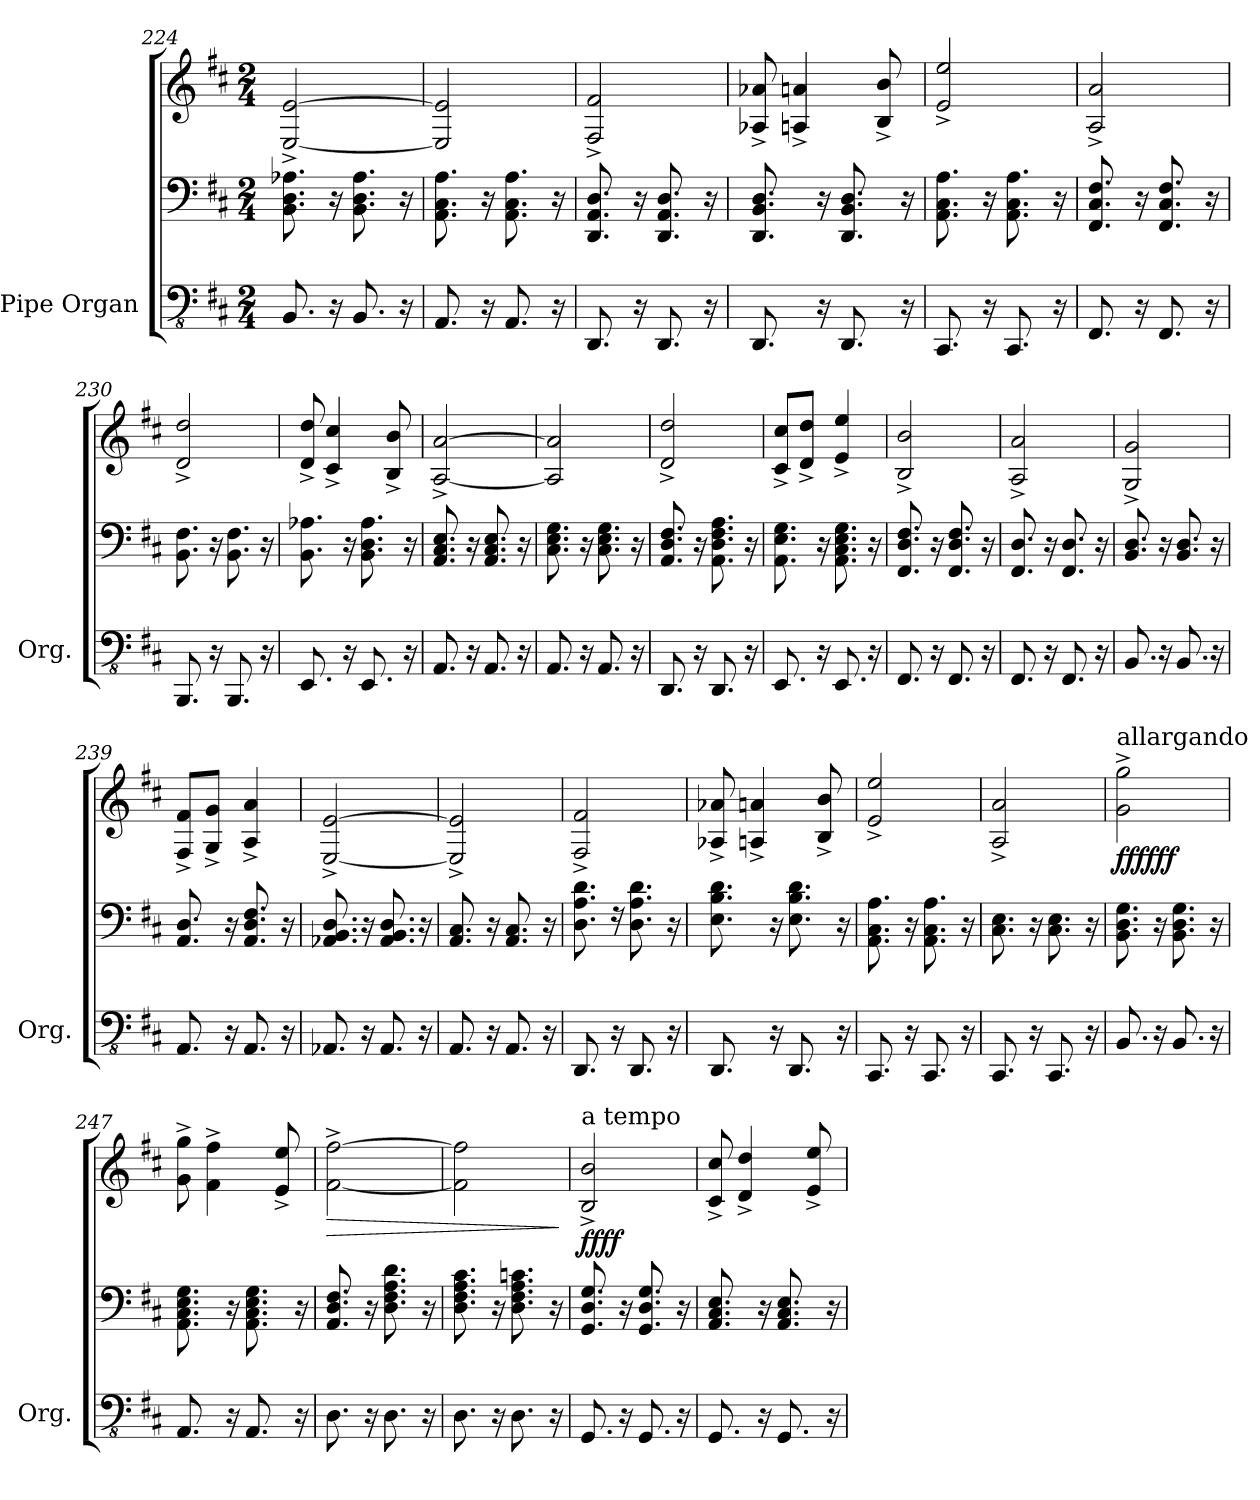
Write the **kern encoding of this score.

**kern	**kern	**kern	**dynam
*part1	*part1	*part1	*part1
*staff3	*staff2	*staff1	*staff1/2/3
*I"Pipe Organ	*	*	*
*I'Org.	*	*	*
*clefFv4	*clefF4	*clefG2	*
*k[f#c#]	*k[f#c#]	*k[f#c#]	*
*M2/4	*M2/4	*M2/4	*
=224	=224	=224	=224
8.BBB/	8.BB\ 8.D\ 8.A-X\	[2E/^ [2e/^	.
16r	16r	.	.
8.BBB/	8.BB\ 8.D\ 8.A-\	.	.
16r	16r	.	.
=225	=225	=225	=225
8.AAA/	8.AA\ 8.C#\ 8.A\	2E/] 2e/]	.
16r	16r	.	.
8.AAA/	8.AA\ 8.C#\ 8.A\	.	.
16r	16r	.	.
=226	=226	=226	=226
8.DDD/	8.DD/ 8.AA/ 8.D/	2F#/^ 2f#/^	.
16r	16r	.	.
8.DDD/	8.DD/ 8.AA/ 8.D/	.	.
16r	16r	.	.
=227	=227	=227	=227
8.DDD/	8.DD/ 8.BB/ 8.D/	8A-X/^ 8a-X/^	.
.	.	4An/^ 4an/^	.
16r	16r	.	.
8.DDD/	8.DD/ 8.BB/ 8.D/	.	.
.	.	8B/^ 8b/^	.
16r	16r	.	.
=228	=228	=228	=228
8.CCC#/	8.AA\ 8.C#\ 8.A\	2e/^ 2ee/^	.
16r	16r	.	.
8.CCC#/	8.AA\ 8.C#\ 8.A\	.	.
16r	16r	.	.
=229	=229	=229	=229
8.FFF#/	8.FF#/ 8.C#/ 8.F#/	2A/^ 2a/^	.
16r	16r	.	.
8.FFF#/	8.FF#/ 8.C#/ 8.F#/	.	.
16r	16r	.	.
!!LO:LB:g=z
=230	=230	=230	=230
8.BBBB/	8.BB\ 8.F#\	2d/^ 2dd/^	.
16r	16r	.	.
8.BBBB/	8.BB\ 8.F#\	.	.
16r	16r	.	.
=231	=231	=231	=231
8.EEE/	8.BB\ 8.A-X\	8d/^ 8dd/^	.
.	.	4c#/^ 4cc#/^	.
16r	16r	.	.
8.EEE/	8.BB\ 8.D\ 8.A-\	.	.
.	.	8B/^ 8b/^	.
16r	16r	.	.
=232	=232	=232	=232
8.AAA/	8.AA/ 8.C#/ 8.E/	[2A/^ [2a/^	.
16r	16r	.	.
8.AAA/	8.AA/ 8.C#/ 8.E/	.	.
16r	16r	.	.
=233	=233	=233	=233
8.AAA/	8.C#\ 8.E\ 8.G\	2A/] 2a/]	.
16r	16r	.	.
8.AAA/	8.C#\ 8.E\ 8.G\	.	.
16r	16r	.	.
=234	=234	=234	=234
8.DDD/	8.AA/ 8.D/ 8.F#/	2d/^ 2dd/^	.
16r	16r	.	.
8.DDD/	8.AA\ 8.D\ 8.F#\ 8.A\	.	.
16r	16r	.	.
=235	=235	=235	=235
8.EEE/	8.AA\ 8.E\ 8.G\	8c#/^ 8cc#/^L	.
.	.	8d/^ 8dd/^J	.
16r	16r	.	.
8.EEE/	8.AA\ 8.C#\ 8.E\ 8.G\	4e/^ 4ee/^	.
16r	16r	.	.
=236	=236	=236	=236
8.FFF#/	8.FF#/ 8.D/ 8.F#/	2B/^ 2b/^	.
16r	16r	.	.
8.FFF#/	8.FF#/ 8.D/ 8.F#/	.	.
16r	16r	.	.
!!LO:LB:g=z
=237	=237	=237	=237
8.FFF#/	8.FF#/ 8.D/	2A/^ 2a/^	.
16r	16r	.	.
8.FFF#/	8.FF#/ 8.D/	.	.
16r	16r	.	.
=238	=238	=238	=238
8.BBB/	8.BB/ 8.D/	2G/^ 2g/^	.
16r	16r	.	.
8.BBB/	8.BB/ 8.D/	.	.
16r	16r	.	.
=239	=239	=239	=239
8.AAA/	8.AA/ 8.D/	8F#/^ 8f#/^L	.
.	.	8G/^ 8g/^J	.
16r	16r	.	.
8.AAA/	8.AA/ 8.D/ 8.F#/	4A/^ 4a/^	.
16r	16r	.	.
=240	=240	=240	=240
8.AAA-X/	8.AA-X/ 8.BB/ 8.D/	[2E/^ [2e/^	.
16r	16r	.	.
8.AAA-/	8.AA-/ 8.BB/ 8.D/	.	.
16r	16r	.	.
=241	=241	=241	=241
8.AAA/	8.AA/ 8.C#/	2E/]^ 2e/]^	.
16r	16r	.	.
8.AAA/	8.AA/ 8.C#/	.	.
16r	16r	.	.
=242	=242	=242	=242
8.DDD/	8.D\ 8.A\ 8.d\	2F#/^ 2f#/^	.
16r	16rF	.	.
8.DDD/	8.D\ 8.A\ 8.d\	.	.
16r	16r	.	.
=243	=243	=243	=243
8.DDD/	8.E\ 8.B\ 8.d\	8A-X/^ 8a-X/^	.
.	.	4An/^ 4an/^	.
16r	16r	.	.
8.DDD/	8.E\ 8.B\ 8.d\	.	.
.	.	8B/^ 8b/^	.
16r	16r	.	.
!!LO:LB:g=z
=244	=244	=244	=244
8.CCC#/	8.AA\ 8.C#\ 8.A\	2e/^ 2ee/^	.
16r	16r	.	.
8.CCC#/	8.AA\ 8.C#\ 8.A\	.	.
16r	16r	.	.
=245	=245	=245	=245
8.CCC#/	8.C#\ 8.E\	2A/^ 2a/^	.
16r	16r	.	.
8.CCC#/	8.C#\ 8.E\	.	.
16r	16r	.	.
=246	=246	=246	=246
*	*	*MM75	*
!	!	!LO:TX:a:t=allargando	!
!	!	!	!LO:DY:b
!	!	!	!LO:DY:n=1:b
8.BBB/	8.BB\ 8.D\ 8.G\	2g\^ 2gg\^	fff fff
16r	16r	.	.
8.BBB/	8.BB\ 8.D\ 8.G\	.	.
16r	16r	.	.
=247	=247	=247	=247
8.AAA/	8.AA\ 8.C#\ 8.E\ 8.G\	8g\^ 8gg\^	.
.	.	4f#\^ 4ff#\^	.
16r	16r	.	.
8.AAA/	8.AA\ 8.C#\ 8.E\ 8.G\	.	.
.	.	8e/^ 8ee/^	.
16r	16r	.	.
=248	=248	=248	=248
*	*	*MM70	*
!	!	!	!LO:HP:b
8.DD\	8.AA/ 8.D/ 8.F#/	[2f#\^ [2ff#\^	>
16r	16r	.	.
8.DD\	8.D\ 8.F#\ 8.A\ 8.d\	.	.
16r	16r	.	.
=249	=249	=249	=249
*	*	*MM65	*
8.DD\	8.D\ 8.F#\ 8.A\ 8.c#\	2f#\] 2ff#\]	.
16r	16r	.	.
8.DD\	8.D\ 8.F#\ 8.A\ 8.cn\	.	.
16r	16r	.	.
.	.	.	]
=250	=250	=250	=250
*	*	*MM80	*
!	!	!LO:TX:a:t=a tempo	!
!	!	!	!LO:DY:b
!	!	!	!LO:DY:n=1:b
8.GGG/	8.GG/ 8.D/ 8.G/	2B/^ 2b/^	ff ff
16r	16r	.	.
8.GGG/	8.GG/ 8.D/ 8.G/	.	.
16r	16r	.	.
!!LO:PB:g=z
=251	=251	=251	=251
8.GGG/	8.AA/ 8.C#/ 8.E/	8c#/^ 8cc#/^	.
.	.	4d/^ 4dd/^	.
16r	16r	.	.
8.GGG/	8.AA/ 8.C#/ 8.E/	.	.
.	.	8e/^ 8ee/^	.
16r	16r	.	.
=	=	=	=
*-	*-	*-	*-
